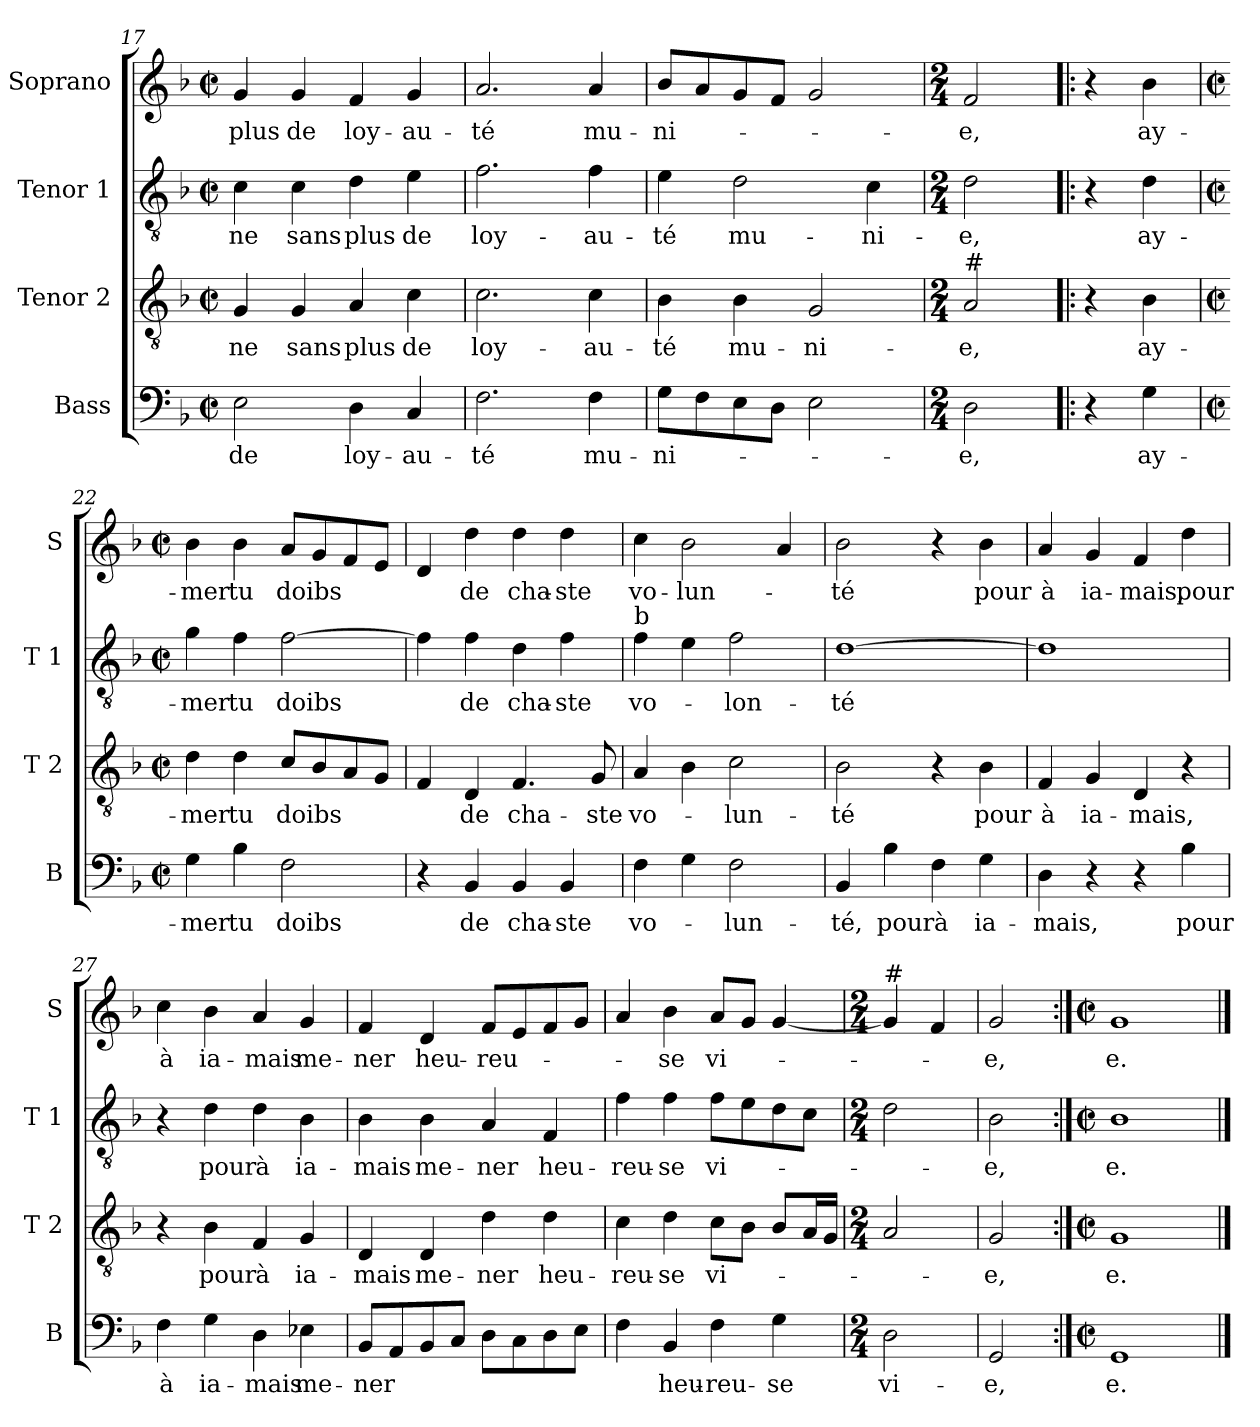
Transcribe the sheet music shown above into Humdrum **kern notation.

**kern	**text	**kern	**text	**kern	**text	**kern	**text
*part4	*part4	*part3	*part3	*part2	*part2	*part1	*part1
*staff4	*staff4	*staff3	*staff3	*staff2	*staff2	*staff1	*staff1
*I"Bass	*	*I"Tenor 2	*	*I"Tenor 1	*	*I"Soprano	*
*I'B	*	*I'T 2	*	*I'T 1	*	*I'S	*
*clefF4	*	*clefGv2	*	*clefGv2	*	*clefG2	*
*k[b-]	*	*k[b-]	*	*k[b-]	*	*k[b-]	*
*F:	*	*F:	*	*F:	*	*F:	*
*M2/2	*	*M2/2	*	*M2/2	*	*M2/2	*
*met(c|)	*	*met(c|)	*	*met(c|)	*	*met(c|)	*
=17	=17	=17	=17	=17	=17	=17	=17
!	!LO:LY:b	!	!LO:LY:b	!	!LO:LY:b	!	!LO:LY:b
2E\	de	4G/	-ne	4c\	-ne	4g/	plus
!	!	!	!LO:LY:b	!	!LO:LY:b	!	!LO:LY:b
.	.	4G/	sans	4c\	sans	4g/	de
!	!LO:LY:b	!	!LO:LY:b	!	!LO:LY:b	!	!LO:LY:b
4D\	loy-	4A/	plus	4d\	plus	4f/	loy-
!	!LO:LY:b	!	!LO:LY:b	!	!LO:LY:b	!	!LO:LY:b
4C/	-au-	4c\	de	4e\	de	4g/	-au-
=18	=18	=18	=18	=18	=18	=18	=18
!	!LO:LY:b	!	!LO:LY:b	!	!LO:LY:b	!	!LO:LY:b
2.F\	-té	2.c\	loy-	2.f\	loy-	2.a/	-té
!	!LO:LY:b	!	!LO:LY:b	!	!LO:LY:b	!	!LO:LY:b
4F\	mu-	4c\	-au-	4f\	-au-	4a/	mu-
!!LO:LB:g=z
=19	=19	=19	=19	=19	=19	=19	=19
!	!LO:LY:b	!	!LO:LY:b	!	!LO:LY:b	!	!LO:LY:b
8G\L	-ni-	4B-\	-té	4e\	-té	8b-/L	-ni-
8F\	.	.	.	.	.	8a/	.
!	!	!	!LO:LY:b	!	!LO:LY:b	!	!
8E\	.	4B-\	mu-	2d\	mu-	8g/	.
8D\J	.	.	.	.	.	8f/J	.
!	!	!	!LO:LY:b	!	!	!	!
2E\	.	2G/	-ni-	.	.	2g/	.
!	!	!	!	!	!LO:LY:b	!	!
.	.	.	.	4c\	-ni-	.	.
=20	=20	=20	=20	=20	=20	=20	=20
*M2/4	*	*M2/4	*	*M2/4	*	*M2/4	*
!	!	!LO:TX:a:t=#	!	!	!	!	!
!	!LO:LY:b	!	!LO:LY:b	!	!LO:LY:b	!	!LO:LY:b
2D\	-e,	2A/	-e,	2d\	-e,	2f/	-e,
=21!|:	=21!|:	=21!|:	=21!|:	=21!|:	=21!|:	=21!|:	=21!|:
4r	.	4r	.	4r	.	4r	.
!	!LO:LY:b	!	!LO:LY:b	!	!LO:LY:b	!	!LO:LY:b
4G\	ay-	4B-\	ay-	4d\	ay-	4b-\	ay-
=22	=22	=22	=22	=22	=22	=22	=22
*M2/2	*	*M2/2	*	*M2/2	*	*M2/2	*
*met(c|)	*	*met(c|)	*	*met(c|)	*	*met(c|)	*
!	!LO:LY:b	!	!LO:LY:b	!	!LO:LY:b	!	!LO:LY:b
4G\	-mer	4d\	-mer	4g\	-mer	4b-\	-mer
!	!LO:LY:b	!	!LO:LY:b	!	!LO:LY:b	!	!LO:LY:b
4B-\	tu	4d\	tu	4f\	tu	4b-\	tu
!	!LO:LY:b	!	!LO:LY:b	!	!LO:LY:b	!	!LO:LY:b
2F\	doibs	8c/L	doibs	[2f\	doibs	8a/L	doibs
.	.	8B-/	.	.	.	8g/	.
.	.	8A/	.	.	.	8f/	.
.	.	8G/J	.	.	.	8e/J	.
=23	=23	=23	=23	=23	=23	=23	=23
4r	.	4F/	.	4f\]	.	4d/	.
!	!LO:LY:b	!	!LO:LY:b	!	!LO:LY:b	!	!LO:LY:b
4BB-/	de	4D/	de	4f\	de	4dd\	de
!	!LO:LY:b	!	!LO:LY:b	!	!LO:LY:b	!	!LO:LY:b
4BB-/	cha-	4.F/	cha-	4d\	cha-	4dd\	cha-
!	!LO:LY:b	!	!	!	!LO:LY:b	!	!LO:LY:b
4BB-/	-ste	.	.	4f\	-ste	4dd\	-ste
!	!	!	!LO:LY:b	!	!	!	!
.	.	8G/	-ste	.	.	.	.
!!LO:PB:g=z
=24	=24	=24	=24	=24	=24	=24	=24
!	!	!	!	!LO:TX:a:t=b	!	!	!
!	!LO:LY:b	!	!LO:LY:b	!	!LO:LY:b	!	!LO:LY:b
4F\	vo-	4A/	vo-	4f\	vo-	4cc\	vo-
!	!	!	!	!	!	!	!LO:LY:b
4G\	.	4B-\	.	4e\	.	2b-\	-lun-
!	!LO:LY:b	!	!LO:LY:b	!	!LO:LY:b	!	!
2F\	-lun-	2c\	-lun-	2f\	-lon-	.	.
.	.	.	.	.	.	4a/	.
=25	=25	=25	=25	=25	=25	=25	=25
!	!LO:LY:b	!	!LO:LY:b	!	!LO:LY:b	!	!LO:LY:b
4BB-/	-té,	2B-\	-té	[1d	-té	2b-\	-té
!	!LO:LY:b	!	!	!	!	!	!
4B-\	pour	.	.	.	.	.	.
!	!LO:LY:b	!	!	!	!	!	!
4F\	à	4r	.	.	.	4r	.
!	!LO:LY:b	!	!LO:LY:b	!	!	!	!LO:LY:b
4G\	ia-	4B-\	pour	.	.	4b-\	pour
=26	=26	=26	=26	=26	=26	=26	=26
!	!LO:LY:b	!	!LO:LY:b	!	!	!	!LO:LY:b
4D\	-mais,	4F/	à	1d]	.	4a/	à
!	!	!	!LO:LY:b	!	!	!	!LO:LY:b
4r	.	4G/	ia-	.	.	4g/	ia-
!	!	!	!LO:LY:b	!	!	!	!LO:LY:b
4r	.	4D/	-mais,	.	.	4f/	-mais,
!	!LO:LY:b	!	!	!	!	!	!LO:LY:b
4B-\	pour	4r	.	.	.	4dd\	pour
=27	=27	=27	=27	=27	=27	=27	=27
!	!LO:LY:b	!	!	!	!	!	!LO:LY:b
4F\	à	4r	.	4r	.	4cc\	à
!	!LO:LY:b	!	!LO:LY:b	!	!LO:LY:b	!	!LO:LY:b
4G\	ia-	4B-\	pour	4d\	pour	4b-\	ia-
!	!LO:LY:b	!	!LO:LY:b	!	!LO:LY:b	!	!LO:LY:b
4D\	-mais	4F/	à	4d\	à	4a/	-mais
!	!LO:LY:b	!	!LO:LY:b	!	!LO:LY:b	!	!LO:LY:b
4E-X\	me-	4G/	ia-	4B-\	ia-	4g/	me-
=28	=28	=28	=28	=28	=28	=28	=28
!	!LO:LY:b	!	!LO:LY:b	!	!LO:LY:b	!	!LO:LY:b
8BB-/L	-ner	4D/	-mais	4B-\	-mais	4f/	-ner
8AA/	.	.	.	.	.	.	.
!	!	!	!LO:LY:b	!	!LO:LY:b	!	!LO:LY:b
8BB-/	.	4D/	me-	4B-\	me-	4d/	heu-
8C/J	.	.	.	.	.	.	.
!	!	!	!LO:LY:b	!	!LO:LY:b	!	!LO:LY:b
8D\L	.	4d\	-ner	4A/	-ner	8f/L	-reu-
8C\	.	.	.	.	.	8e/	.
!	!	!	!LO:LY:b	!	!LO:LY:b	!	!
8D\	.	4d\	heu-	4F/	heu-	8f/	.
8E\J	.	.	.	.	.	8g/J	.
!!LO:LB:g=z
=29	=29	=29	=29	=29	=29	=29	=29
!	!	!	!LO:LY:b	!	!LO:LY:b	!	!
4F\	.	4c\	-reu-	4f\	-reu-	4a/	.
!	!LO:LY:b	!	!LO:LY:b	!	!LO:LY:b	!	!LO:LY:b
4BB-/	heu-	4d\	-se	4f\	-se	4b-\	-se
!	!LO:LY:b	!	!LO:LY:b	!	!LO:LY:b	!	!LO:LY:b
4F\	-reu-	8c\L	vi-	8f\L	vi-	8a/L	vi-
.	.	8B-\J	.	8e\	.	8g/J	.
!	!LO:LY:b	!	!	!	!	!	!
4G\	-se	8B-/L	.	8d\	.	[4g/	.
.	.	16A/L	.	8c\J	.	.	.
.	.	16G/JJ	.	.	.	.	.
=30	=30	=30	=30	=30	=30	=30	=30
*M2/4	*	*M2/4	*	*M2/4	*	*M2/4	*
!	!	!	!	!	!	!LO:TX:a:t=#	!
!	!LO:LY:b	!	!	!	!	!	!
2D\	vi-	2A/	.	2d\	.	4g/]	.
.	.	.	.	.	.	4f/	.
=31	=31	=31	=31	=31	=31	=31	=31
!	!LO:LY:b	!	!LO:LY:b	!	!LO:LY:b	!	!LO:LY:b
2GG/	-e,	2G/	-e,	2B-\	-e,	2g/	-e,
=32:|!	=32:|!	=32:|!	=32:|!	=32:|!	=32:|!	=32:|!	=32:|!
*M2/2	*	*M2/2	*	*M2/2	*	*M2/2	*
*met(c|)	*	*met(c|)	*	*met(c|)	*	*met(c|)	*
!	!LO:LY:b	!	!LO:LY:b	!	!LO:LY:b	!	!LO:LY:b
1GG	e.	1G	e.	1B-	e.	1g	e.
==	==	==	==	==	==	==	==
*-	*-	*-	*-	*-	*-	*-	*-
